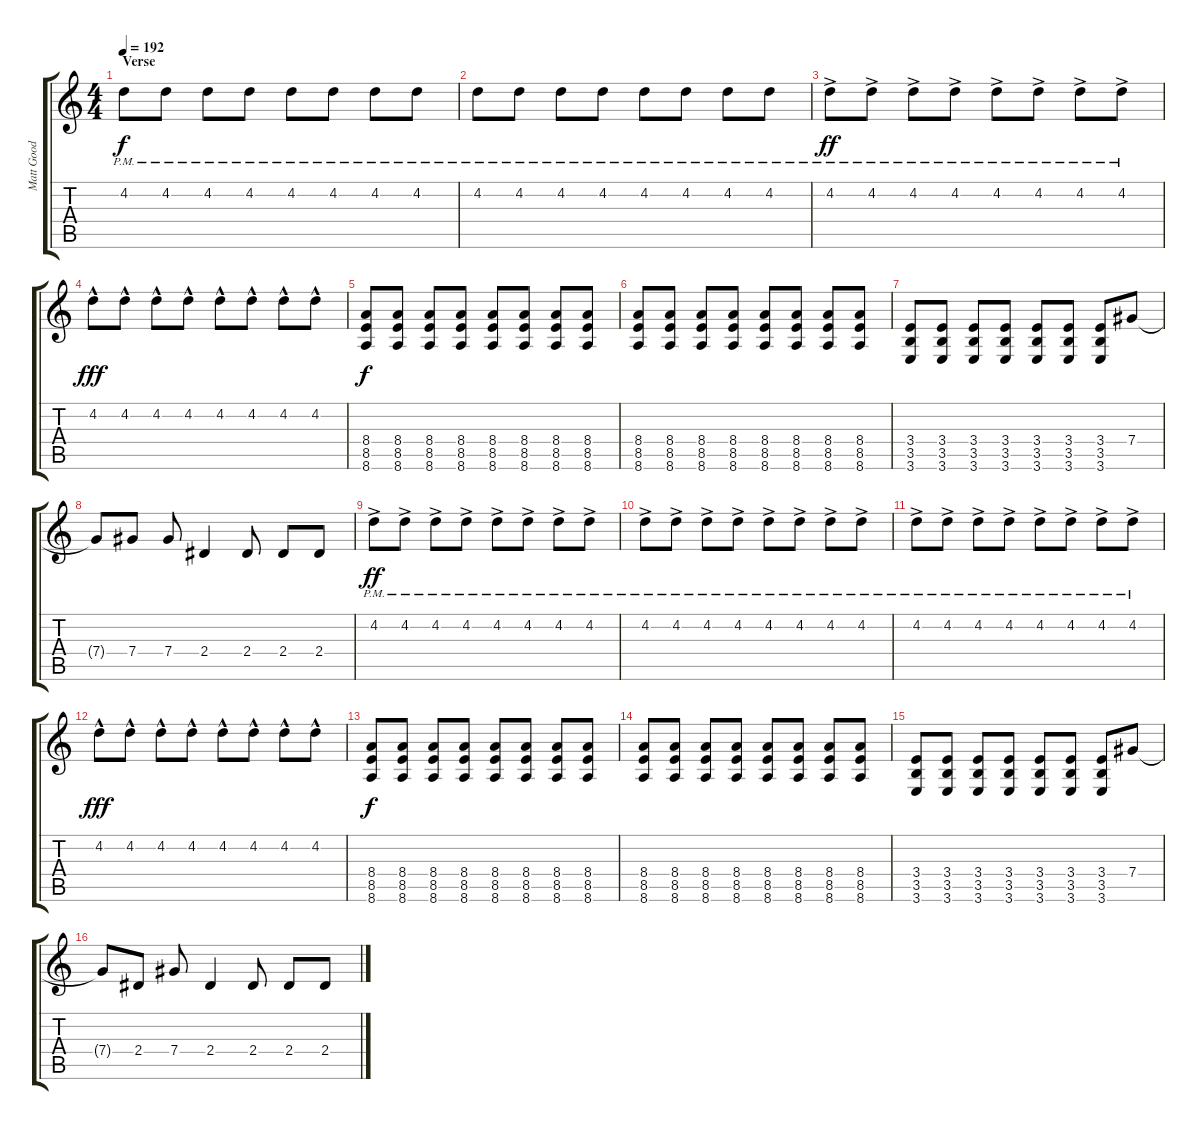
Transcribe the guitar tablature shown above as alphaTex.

\track ("Matt Good" "Matt Good") {instrument distortionguitar}
\staff {score tabs}
\tuning (Eb4 Bb3 Gb3 Db3 Ab2 Db2) {hide}
\ts (4 4)
\section ("" " Verse")
\tempo 192
\clef g2
\ks c
4.2{pm}.8{dy f} 4.2{pm}.8 4.2{pm}.8 4.2{pm}.8 4.2{pm}.8 4.2{pm}.8 4.2{pm}.8 4.2{pm}.8 |
4.2{pm}.8 4.2{pm}.8 4.2{pm}.8 4.2{pm}.8 4.2{pm}.8 4.2{pm}.8 4.2{pm}.8 4.2{pm}.8 |
4.2{ac pm}.8{dy ff} 4.2{ac pm}.8 4.2{ac pm}.8 4.2{ac pm}.8 4.2{ac pm}.8 4.2{ac pm}.8 4.2{ac pm}.8 4.2{ac pm}.8 |
4.2{hac}.8{dy fff} 4.2{hac}.8 4.2{hac}.8 4.2{hac}.8 4.2{hac}.8 4.2{hac}.8 4.2{hac}.8 4.2{hac}.8 |
(8.4 8.5 8.6).8{dy f} (8.4 8.5 8.6).8 (8.4 8.5 8.6).8 (8.4 8.5 8.6).8 (8.4 8.5 8.6).8 (8.4 8.5 8.6).8 (8.4 8.5 8.6).8 (8.4 8.5 8.6).8 |
(8.4 8.5 8.6).8 (8.4 8.5 8.6).8 (8.4 8.5 8.6).8 (8.4 8.5 8.6).8 (8.4 8.5 8.6).8 (8.4 8.5 8.6).8 (8.4 8.5 8.6).8 (8.4 8.5 8.6).8 |
(3.4 3.5 3.6).8 (3.4 3.5 3.6).8 (3.4 3.5 3.6).8 (3.4 3.5 3.6).8 (3.4 3.5 3.6).8 (3.4 3.5 3.6).8 (3.4 3.5 3.6).8 7.4.8 |
7.4{t}.8 7.4.8 7.4.8 2.4.4 2.4.8 2.4.8 2.4.8 |
4.2{ac pm}.8{dy ff} 4.2{ac pm}.8 4.2{ac pm}.8 4.2{ac pm}.8 4.2{ac pm}.8 4.2{ac pm}.8 4.2{ac pm}.8 4.2{ac pm}.8 |
4.2{ac pm}.8 4.2{ac pm}.8 4.2{ac pm}.8 4.2{ac pm}.8 4.2{ac pm}.8 4.2{ac pm}.8 4.2{ac pm}.8 4.2{ac pm}.8 |
4.2{ac pm}.8 4.2{ac pm}.8 4.2{ac pm}.8 4.2{ac pm}.8 4.2{ac pm}.8 4.2{ac pm}.8 4.2{ac pm}.8 4.2{ac pm}.8 |
4.2{hac}.8{dy fff} 4.2{hac}.8 4.2{hac}.8 4.2{hac}.8 4.2{hac}.8 4.2{hac}.8 4.2{hac}.8 4.2{hac}.8 |
(8.4 8.5 8.6).8{dy f} (8.4 8.5 8.6).8 (8.4 8.5 8.6).8 (8.4 8.5 8.6).8 (8.4 8.5 8.6).8 (8.4 8.5 8.6).8 (8.4 8.5 8.6).8 (8.4 8.5 8.6).8 |
(8.4 8.5 8.6).8 (8.4 8.5 8.6).8 (8.4 8.5 8.6).8 (8.4 8.5 8.6).8 (8.4 8.5 8.6).8 (8.4 8.5 8.6).8 (8.4 8.5 8.6).8 (8.4 8.5 8.6).8 |
(3.4 3.5 3.6).8 (3.4 3.5 3.6).8 (3.4 3.5 3.6).8 (3.4 3.5 3.6).8 (3.4 3.5 3.6).8 (3.4 3.5 3.6).8 (3.4 3.5 3.6).8 7.4.8 |
7.4{t}.8 2.4.8 7.4.8 2.4.4 2.4.8 2.4.8 2.4.8
